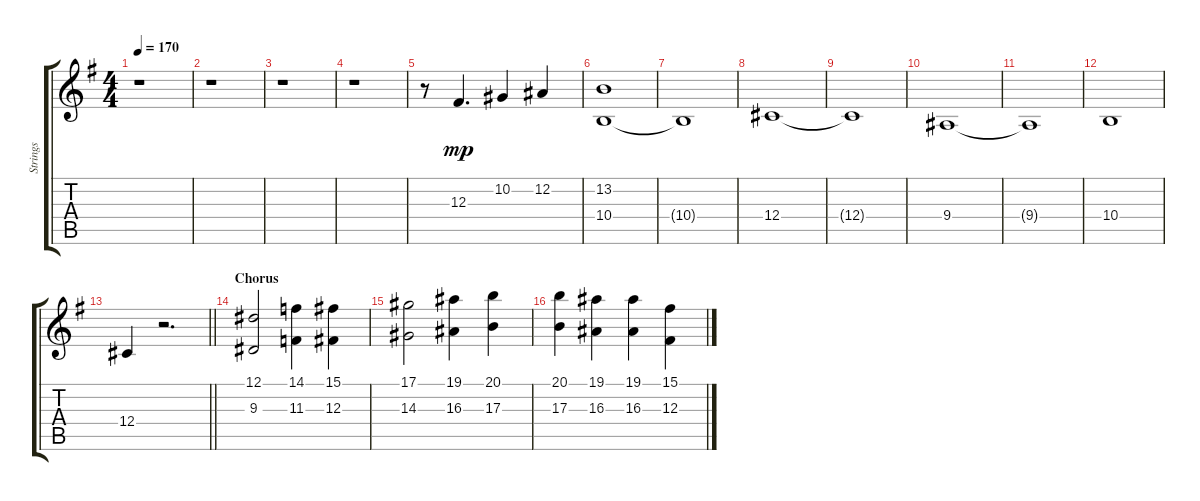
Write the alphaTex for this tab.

\track ("Strings" "Strings") {instrument stringensemble1}
\staff {score tabs}
\tuning (Eb4 Bb3 Gb3 Db3 Ab2 Eb2) {hide}
\ts (4 4)
\tempo 170
\clef g2
\ks g
r.1{dy f} |
r.1 |
r.1 |
r.1 |
r.8{volume 6} 12.3.4{d dy mp} 10.2.4 12.2.4 |
(13.2 10.4).1 |
10.4{t}.1 |
12.4.1 |
12.4{t}.1 |
9.4.1 |
9.4{t}.1 |
10.4.1 |
\barLineRight lightlight
12.4.4 r.2{d} |
\section ("" "Chorus")
(12.1 9.3).2 (14.1 11.3).4 (15.1 12.3).4 |
(17.1 14.3).2 (19.1 16.3).4 (20.1 17.3).4 |
(20.1 17.3).4 (19.1 16.3).4 (19.1 16.3).4 (15.1 12.3).4
